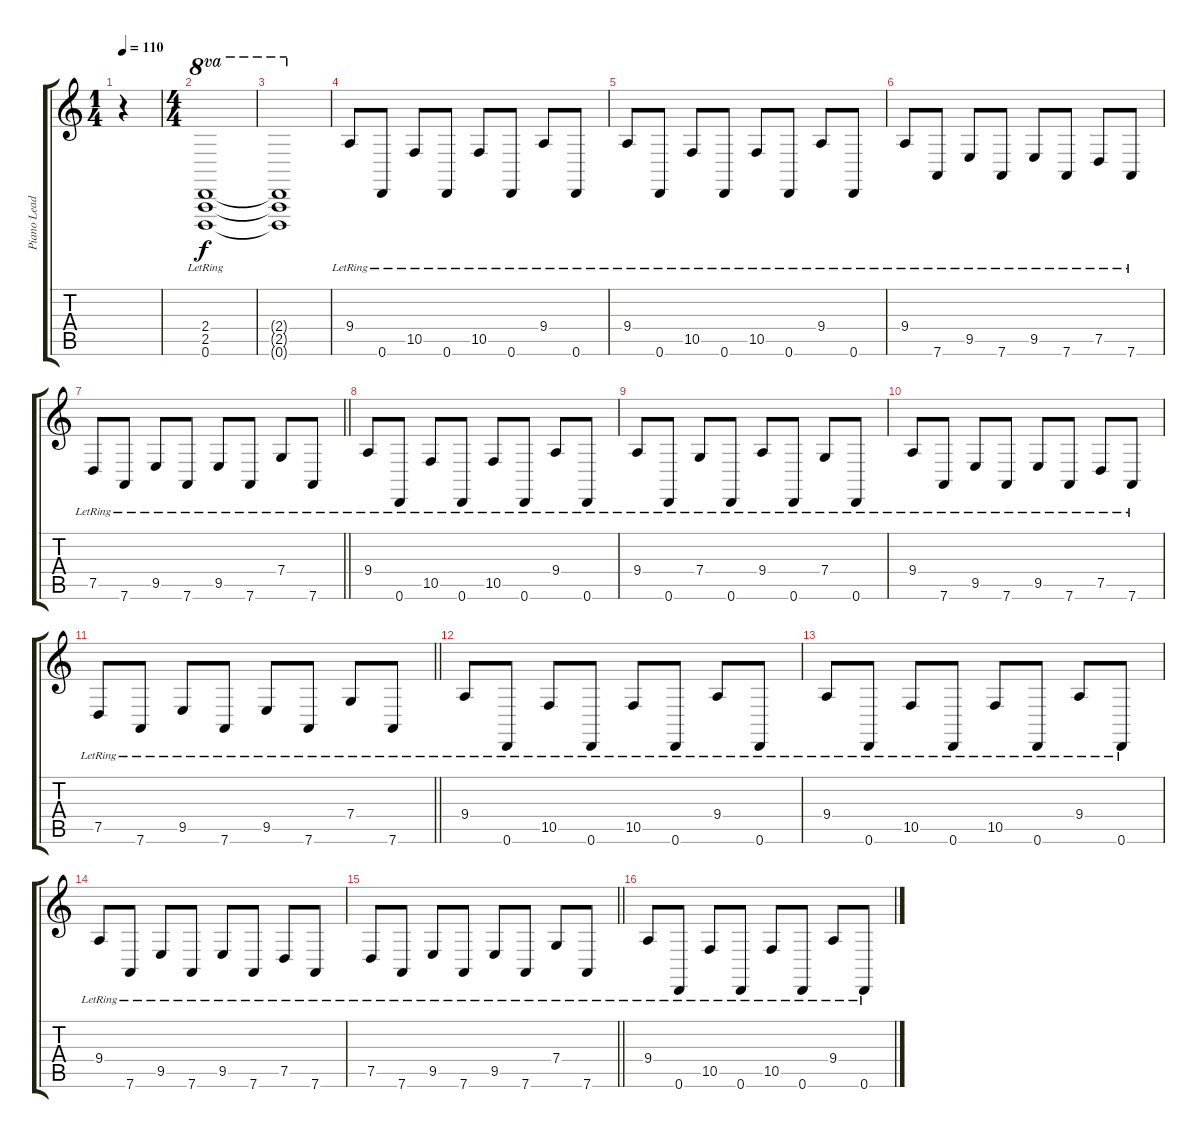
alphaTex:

\track ("Piano Lead" "Piano Lead") {instrument acousticgrandpiano}
\staff {score tabs}
\tuning (D4 A3 F3 C3 G2 D2) {hide}
\ts (1 4)
\tempo 110
\clef g2
\ks c
r.4{dy f instrument acousticgrandpiano} |
\ts (4 4)
(2.4{lr} 2.5{lr} 0.6{lr}).1{ot 8va} |
(2.4{t} 2.5{t} 0.6{t}).1{ot 8va} |
9.4{lr}.8 0.6{lr}.8 10.5{lr}.8 0.6{lr}.8 10.5{lr}.8 0.6{lr}.8 9.4{lr}.8 0.6{lr}.8 |
9.4{lr}.8 0.6{lr}.8 10.5{lr}.8 0.6{lr}.8 10.5{lr}.8 0.6{lr}.8 9.4{lr}.8 0.6{lr}.8 |
9.4{lr}.8 7.6{lr}.8 9.5{lr}.8 7.6{lr}.8 9.5{lr}.8 7.6{lr}.8 7.5{lr}.8 7.6{lr}.8 |
\barLineRight lightlight
7.5{lr}.8 7.6{lr}.8 9.5{lr}.8 7.6{lr}.8 9.5{lr}.8 7.6{lr}.8 7.4{lr}.8 7.6{lr}.8 |
9.4{lr}.8 0.6{lr}.8 10.5{lr}.8 0.6{lr}.8 10.5{lr}.8 0.6{lr}.8 9.4{lr}.8 0.6{lr}.8 |
9.4{lr}.8 0.6{lr}.8 7.4{lr}.8 0.6{lr}.8 9.4{lr}.8 0.6{lr}.8 7.4{lr}.8 0.6{lr}.8 |
9.4{lr}.8 7.6{lr}.8 9.5{lr}.8 7.6{lr}.8 9.5{lr}.8 7.6{lr}.8 7.5{lr}.8 7.6{lr}.8 |
\barLineRight lightlight
7.5{lr}.8 7.6{lr}.8 9.5{lr}.8 7.6{lr}.8 9.5{lr}.8 7.6{lr}.8 7.4{lr}.8 7.6{lr}.8 |
9.4{lr}.8 0.6{lr}.8 10.5{lr}.8 0.6{lr}.8 10.5{lr}.8 0.6{lr}.8 9.4{lr}.8 0.6{lr}.8 |
9.4{lr}.8 0.6{lr}.8 10.5{lr}.8 0.6{lr}.8 10.5{lr}.8 0.6{lr}.8 9.4{lr}.8 0.6{lr}.8 |
9.4{lr}.8 7.6{lr}.8 9.5{lr}.8 7.6{lr}.8 9.5{lr}.8 7.6{lr}.8 7.5{lr}.8 7.6{lr}.8 |
\barLineRight lightlight
7.5{lr}.8 7.6{lr}.8 9.5{lr}.8 7.6{lr}.8 9.5{lr}.8 7.6{lr}.8 7.4{lr}.8 7.6{lr}.8 |
9.4{lr}.8 0.6{lr}.8 10.5{lr}.8 0.6{lr}.8 10.5{lr}.8 0.6{lr}.8 9.4{lr}.8 0.6{lr}.8
